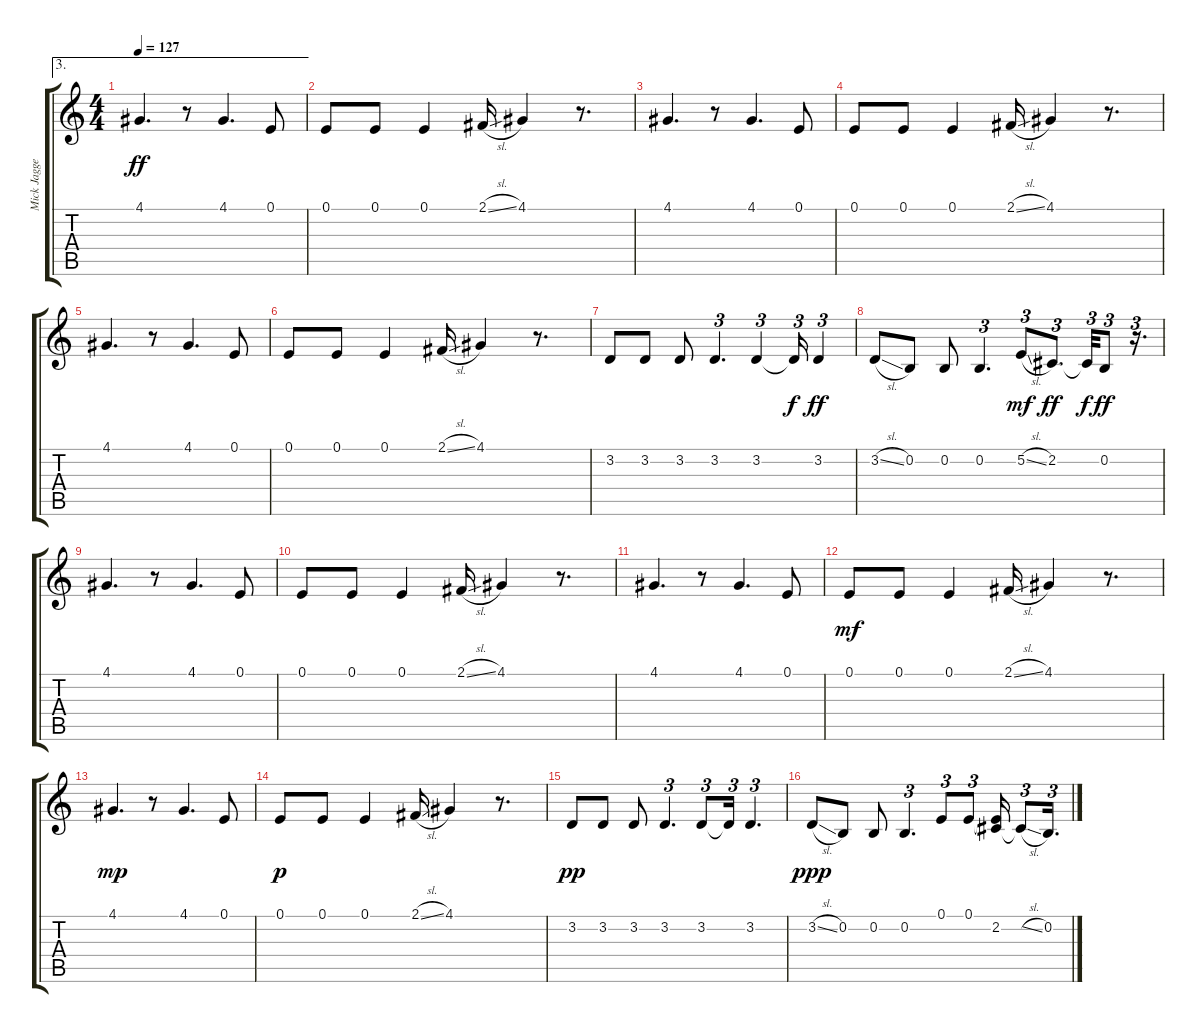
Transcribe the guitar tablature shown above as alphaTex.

\track ("Mick Jagger" "Mick Jagge") {instrument trombone}
\staff {score tabs}
\tuning (E4 B3 G3 D3 A2 E2) {hide}
\ae 3
\ts (4 4)
\tempo 127
\clef g2
\ks c
4.1.4{d dy ff} r.8 4.1.4{d} 0.1.8 |
0.1.8 0.1.8 0.1.4 2.1{sl}.16 4.1.4 r.8{d} |
4.1.4{d} r.8 4.1.4{d} 0.1.8 |
0.1.8 0.1.8 0.1.4 2.1{sl}.16 4.1.4 r.8{d} |
4.1.4{d} r.8 4.1.4{d} 0.1.8 |
0.1.8 0.1.8 0.1.4 2.1{sl}.16 4.1.4 r.8{d} |
3.2.8 3.2.8 3.2.8 3.2.4{d tu (3 2)} 3.2.4{tu (3 2)} 3.2{t}.16{tu (3 2) dy f} 3.2.4{tu (3 2) dy ff} |
3.2{sl}.8 0.2.8 0.2.8 0.2.4{d tu (3 2)} 5.2{sl}.8{tu (3 2) dy mf} 2.2.8{d tu (3 2) dy ff} 2.2{t}.32{tu (3 2) dy f} 0.2.8{tu (3 2) dy ff} r.16{d tu (3 2)} |
4.1.4{d} r.8 4.1.4{d} 0.1.8 |
0.1.8 0.1.8 0.1.4 2.1{sl}.16 4.1.4 r.8{d} |
4.1.4{d} r.8 4.1.4{d} 0.1.8 |
0.1.8{dy mf} 0.1.8 0.1.4 2.1{sl}.16 4.1.4 r.8{d} |
4.1.4{d dy mp} r.8 4.1.4{d} 0.1.8 |
0.1.8{dy p} 0.1.8 0.1.4 2.1{sl}.16 4.1.4 r.8{d} |
3.2.8{dy pp} 3.2.8 3.2.8 3.2.4{d tu (3 2)} 3.2.8{tu (3 2)} 3.2{t}.16{tu (3 2)} 3.2.4{d tu (3 2)} |
3.2{sl}.8{dy ppp} 0.2.8 0.2.8 0.2.4{d tu (3 2)} 0.1.8{tu (3 2)} 0.1.8{tu (3 2)} (0.1{t} 2.2).16 2.2{sl t}.8{tu (3 2)} 0.2.16{d tu (3 2)}
